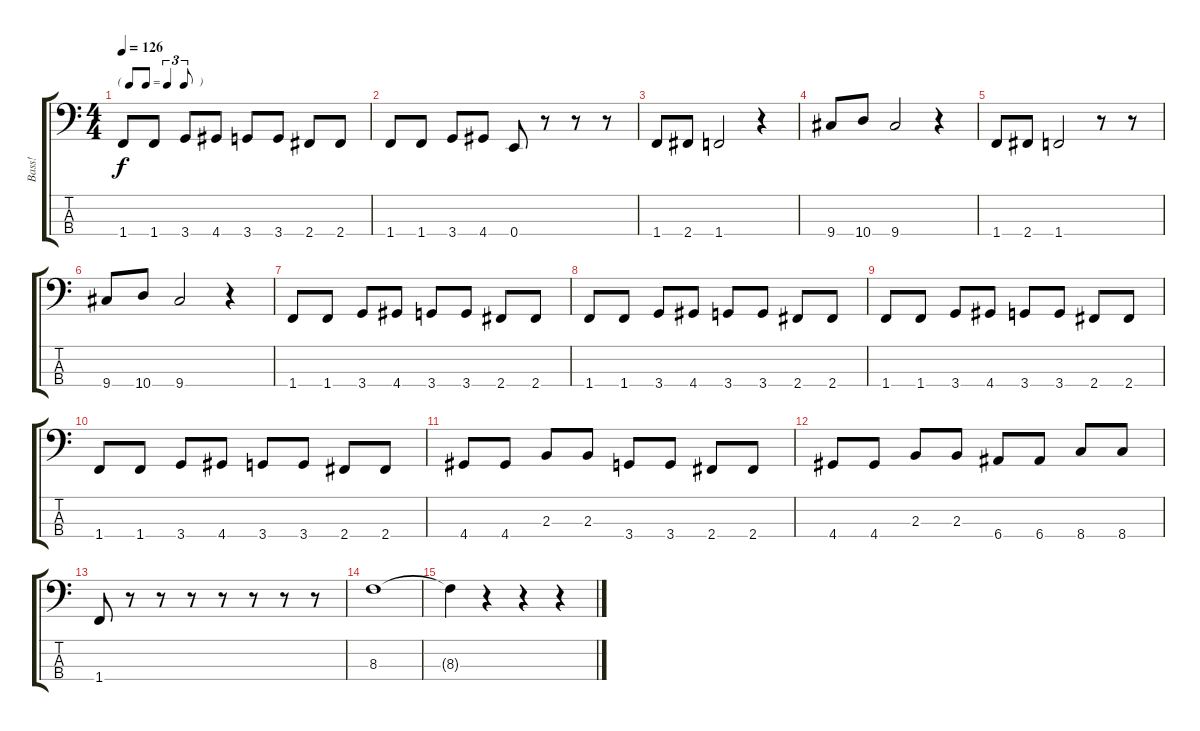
\track ("Bass!" "Bass!") {instrument electricbasspick}
\staff {score tabs}
\tuning (G2 D2 A1 E1) {hide}
\ts (4 4)
\tf triplet8th
\tempo 126
\clef f4
\ks c
1.4.8{dy f} 1.4.8 3.4.8 4.4.8 3.4.8 3.4.8 2.4.8 2.4.8 |
1.4.8 1.4.8 3.4.8 4.4.8 0.4.8 r.8 r.8 r.8 |
1.4.8 2.4.8 1.4.2 r.4 |
9.4.8 10.4.8 9.4.2 r.4 |
1.4.8 2.4.8 1.4.2 r.8 r.8 |
9.4.8 10.4.8 9.4.2 r.4 |
1.4.8 1.4.8 3.4.8 4.4.8 3.4.8 3.4.8 2.4.8 2.4.8 |
1.4.8 1.4.8 3.4.8 4.4.8 3.4.8 3.4.8 2.4.8 2.4.8 |
1.4.8 1.4.8 3.4.8 4.4.8 3.4.8 3.4.8 2.4.8 2.4.8 |
1.4.8 1.4.8 3.4.8 4.4.8 3.4.8 3.4.8 2.4.8 2.4.8 |
4.4.8 4.4.8 2.3.8 2.3.8 3.4.8 3.4.8 2.4.8 2.4.8 |
4.4.8 4.4.8 2.3.8 2.3.8 6.4.8 6.4.8 8.4.8 8.4.8 |
1.4.8 r.8 r.8 r.8 r.8 r.8 r.8 r.8 |
8.3.1 |
8.3{t}.4 r.4 r.4 r.4
